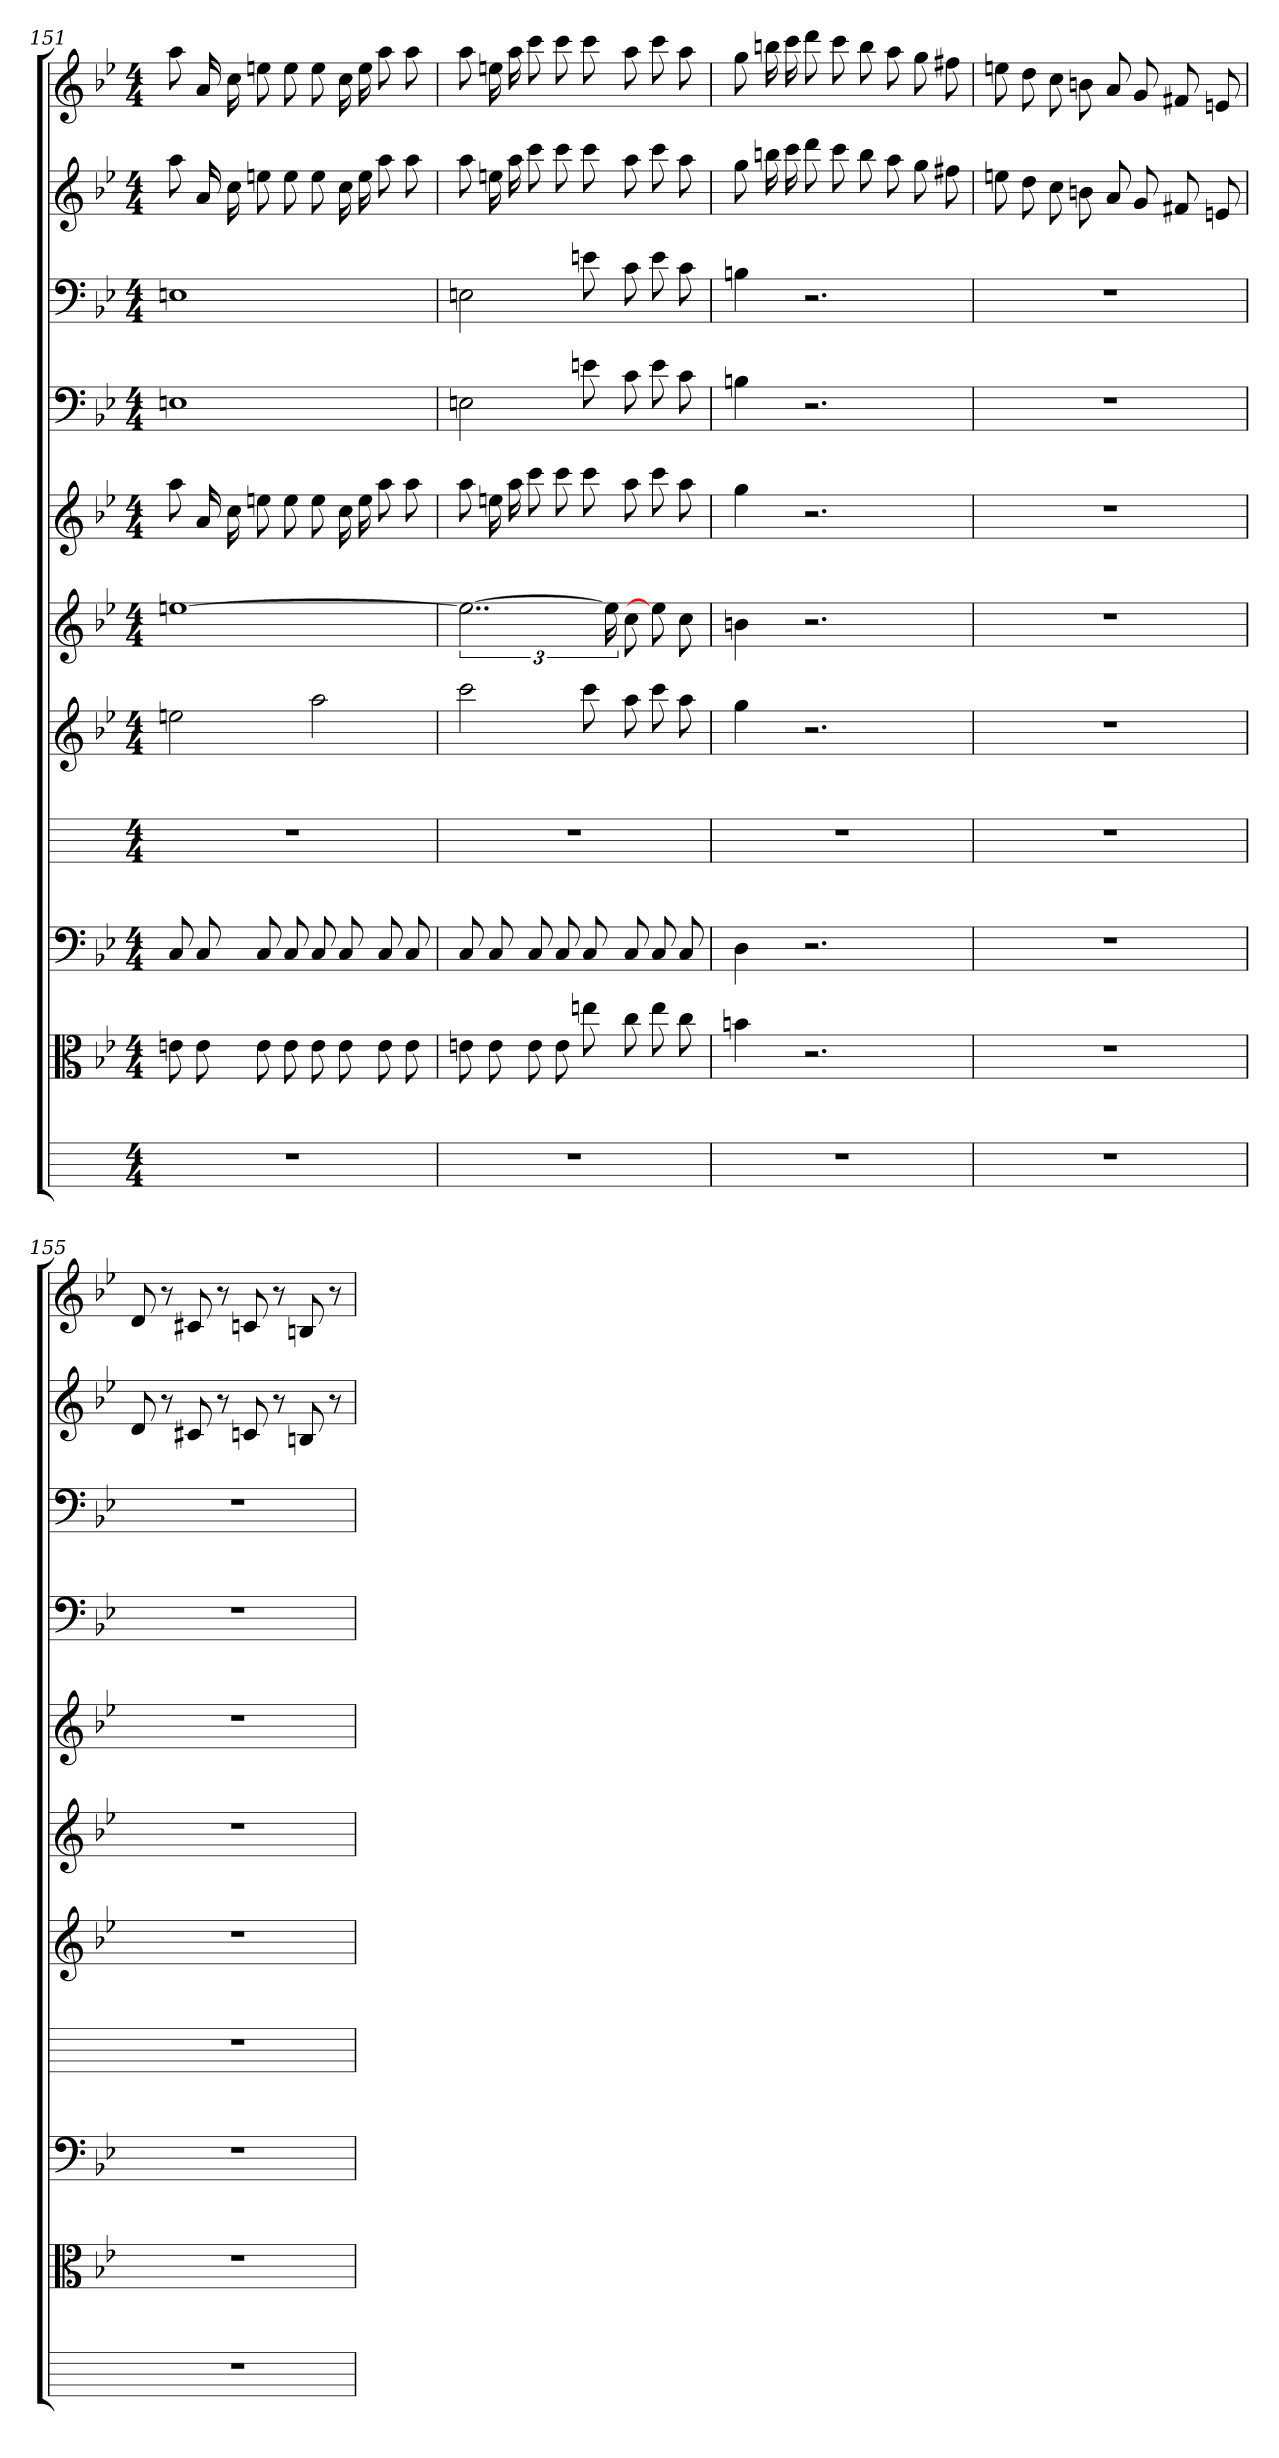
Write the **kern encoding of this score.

**kern	**kern	**kern	**kern	**kern	**kern	**kern	**kern	**kern	**kern	**kern
*part11	*part10	*part9	*part8	*part7	*part6	*part5	*part4	*part3	*part2	*part1
*staff11	*staff10	*staff9	*staff8	*staff7	*staff6	*staff5	*staff4	*staff3	*staff2	*staff1
*	*clefC3	*clefF4	*	*	*	*	*clefF4	*clefF4	*	*
*k[]	*k[b-e-]	*k[b-e-]	*k[]	*k[b-e-]	*k[b-e-]	*k[b-e-]	*k[b-e-]	*k[b-e-]	*k[b-e-]	*k[b-e-]
*M4/4	*M4/4	*M4/4	*M4/4	*M4/4	*M4/4	*M4/4	*M4/4	*M4/4	*M4/4	*M4/4
=151	=151	=151	=151	=151	=151	=151	=151	=151	=151	=151
1r	8en	8C	1r	2een	[1een	8aa	1En	1En	8aa	8aa
.	8e	8C	.	.	.	16a	.	.	16a	16a
.	.	.	.	.	.	16cc	.	.	16cc	16cc
.	8e	8C	.	.	.	8een	.	.	8een	8een
.	8e	8C	.	.	.	8ee	.	.	8ee	8ee
.	8e	8C	.	2aa	.	8ee	.	.	8ee	8ee
.	8e	8C	.	.	.	16cc	.	.	16cc	16cc
.	.	.	.	.	.	16ee	.	.	16ee	16ee
.	8e	8C	.	.	.	8aa	.	.	8aa	8aa
.	8e	8C	.	.	.	8aa	.	.	8aa	8aa
=152	=152	=152	=152	=152	=152	=152	=152	=152	=152	=152
1r	8en	8C	1r	2ccc	3..ee_	8aa	2En	2En	8aa	8aa
.	8e	8C	.	.	.	16een	.	.	16een	16een
.	.	.	.	.	.	16aa	.	.	16aa	16aa
.	8e	8C	.	.	.	8ccc	.	.	8ccc	8ccc
.	8e	8C	.	.	.	8ccc	.	.	8ccc	8ccc
.	8een	8C	.	8ccc	.	8ccc	8en	8en	8ccc	8ccc
.	.	.	.	.	24ee]	.	.	.	.	.
.	8cc	8C	.	8aa	8cc	8aa	8c	8c	8aa	8aa
.	8ee	8C	.	8ccc	8ee]	8ccc	8e	8e	8ccc	8ccc
.	8cc	8C	.	8aa	8cc	8aa	8c	8c	8aa	8aa
=153	=153	=153	=153	=153	=153	=153	=153	=153	=153	=153
1r	4bn	4D	1r	4gg	4bn	4gg	4Bn	4Bn	8gg	8gg
.	.	.	.	.	.	.	.	.	16bbn	16bbn
.	.	.	.	.	.	.	.	.	16ccc	16ccc
.	2.r	2.r	.	2.r	2.r	2.r	2.r	2.r	8ddd	8ddd
.	.	.	.	.	.	.	.	.	8ccc	8ccc
.	.	.	.	.	.	.	.	.	8bb	8bb
.	.	.	.	.	.	.	.	.	8aa	8aa
.	.	.	.	.	.	.	.	.	8gg	8gg
.	.	.	.	.	.	.	.	.	8ff#X	8ff#X
=154	=154	=154	=154	=154	=154	=154	=154	=154	=154	=154
1r	1r	1r	1r	1r	1r	1r	1r	1r	8een	8een
.	.	.	.	.	.	.	.	.	8dd	8dd
.	.	.	.	.	.	.	.	.	8cc	8cc
.	.	.	.	.	.	.	.	.	8bn	8bn
.	.	.	.	.	.	.	.	.	8a	8a
.	.	.	.	.	.	.	.	.	8g	8g
.	.	.	.	.	.	.	.	.	8f#X	8f#X
.	.	.	.	.	.	.	.	.	8en	8en
=155	=155	=155	=155	=155	=155	=155	=155	=155	=155	=155
1r	1r	1r	1r	1r	1r	1r	1r	1r	8d	8d
.	.	.	.	.	.	.	.	.	8r	8r
.	.	.	.	.	.	.	.	.	8c#X	8c#X
.	.	.	.	.	.	.	.	.	8r	8r
.	.	.	.	.	.	.	.	.	8cn	8cn
.	.	.	.	.	.	.	.	.	8r	8r
.	.	.	.	.	.	.	.	.	8Bn	8Bn
.	.	.	.	.	.	.	.	.	8r	8r
=	=	=	=	=	=	=	=	=	=	=
*-	*-	*-	*-	*-	*-	*-	*-	*-	*-	*-
